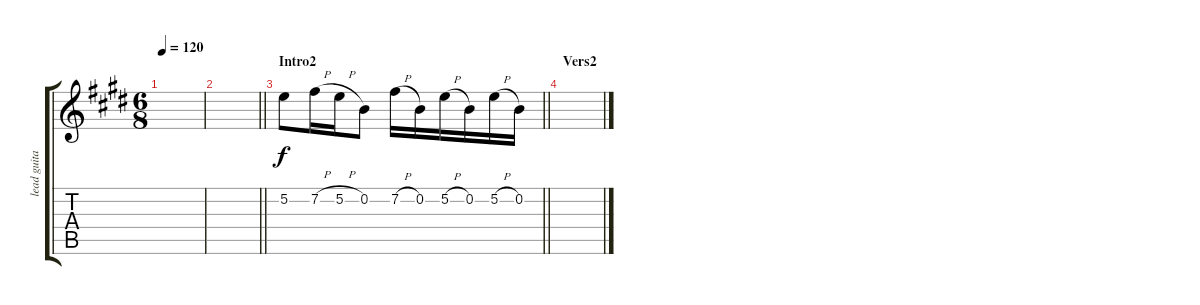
\track ("lead guitar" "lead guita") {instrument distortionguitar}
\staff {score tabs}
\tuning (E4 B3 G3 D3 A2 E2) {hide}
\ts (6 8)
\tempo 120
\clef g2
\ks e
|
\barLineRight lightlight
|
\section ("" "Intro2")
\barLineRight lightlight
5.2.8 7.2{h}.16 5.2{h}.16 0.2.8 7.2{h}.16 0.2.16 5.2{h}.16 0.2.16 5.2{h}.16 0.2.16 |
\section ("" "Vers2")
